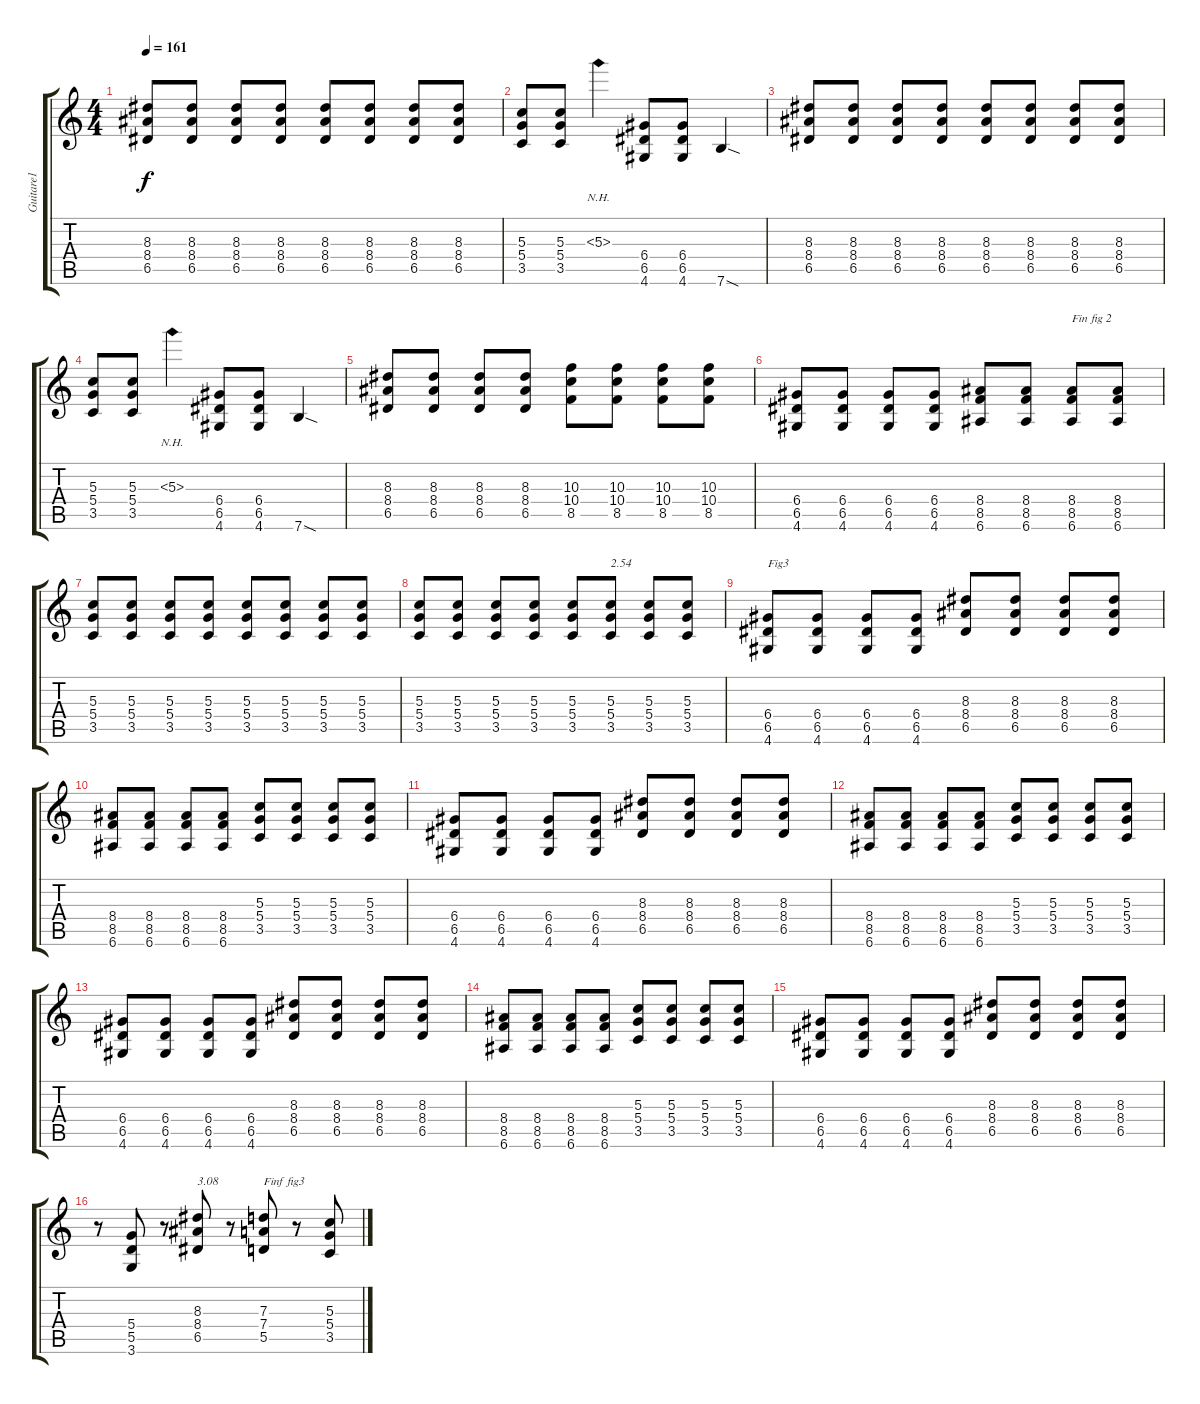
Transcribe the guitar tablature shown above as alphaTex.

\track ("Guitare1 " "Guitare1 ") {instrument overdrivenguitar}
\staff {score tabs}
\tuning (E4 B3 G3 D3 A2 E2) {hide}
\ts (4 4)
\tempo 161
\clef g2
\ks c
(8.3 8.4 6.5).8{dy f} (8.3 8.4 6.5).8 (8.3 8.4 6.5).8 (8.3 8.4 6.5).8 (8.3 8.4 6.5).8 (8.3 8.4 6.5).8 (8.3 8.4 6.5).8 (8.3 8.4 6.5).8 |
(5.3 5.4 3.5).8 (5.3 5.4 3.5).8 5.3{nh}.4 (6.4 6.5 4.6).8 (6.4 6.5 4.6).8 7.6{sod}.4 |
(8.3 8.4 6.5).8 (8.3 8.4 6.5).8 (8.3 8.4 6.5).8 (8.3 8.4 6.5).8 (8.3 8.4 6.5).8 (8.3 8.4 6.5).8 (8.3 8.4 6.5).8 (8.3 8.4 6.5).8 |
(5.3 5.4 3.5).8 (5.3 5.4 3.5).8 5.3{nh}.4 (6.4 6.5 4.6).8 (6.4 6.5 4.6).8 7.6{sod}.4 |
(8.3 8.4 6.5).8 (8.3 8.4 6.5).8 (8.3 8.4 6.5).8 (8.3 8.4 6.5).8 (10.3 10.4 8.5).8 (10.3 10.4 8.5).8 (10.3 10.4 8.5).8 (10.3 10.4 8.5).8 |
(6.4 6.5 4.6).8 (6.4 6.5 4.6).8 (6.4 6.5 4.6).8 (6.4 6.5 4.6).8 (8.4 8.5 6.6).8 (8.4 8.5 6.6).8 (8.4 8.5 6.6).8{txt "Fin fig 2"} (8.4 8.5 6.6).8 |
(5.3 5.4 3.5).8 (5.3 5.4 3.5).8 (5.3 5.4 3.5).8 (5.3 5.4 3.5).8 (5.3 5.4 3.5).8 (5.3 5.4 3.5).8 (5.3 5.4 3.5).8 (5.3 5.4 3.5).8 |
(5.3 5.4 3.5).8 (5.3 5.4 3.5).8 (5.3 5.4 3.5).8 (5.3 5.4 3.5).8 (5.3 5.4 3.5).8 (5.3 5.4 3.5).8{txt "2.54"} (5.3 5.4 3.5).8 (5.3 5.4 3.5).8 |
(6.4 6.5 4.6).8{txt "Fig3"} (6.4 6.5 4.6).8 (6.4 6.5 4.6).8 (6.4 6.5 4.6).8 (8.3 8.4 6.5).8 (8.3 8.4 6.5).8 (8.3 8.4 6.5).8 (8.3 8.4 6.5).8 |
(8.4 8.5 6.6).8 (8.4 8.5 6.6).8 (8.4 8.5 6.6).8 (8.4 8.5 6.6).8 (5.3 5.4 3.5).8 (5.3 5.4 3.5).8 (5.3 5.4 3.5).8 (5.3 5.4 3.5).8 |
(6.4 6.5 4.6).8 (6.4 6.5 4.6).8 (6.4 6.5 4.6).8 (6.4 6.5 4.6).8 (8.3 8.4 6.5).8 (8.3 8.4 6.5).8 (8.3 8.4 6.5).8 (8.3 8.4 6.5).8 |
(8.4 8.5 6.6).8 (8.4 8.5 6.6).8 (8.4 8.5 6.6).8 (8.4 8.5 6.6).8 (5.3 5.4 3.5).8 (5.3 5.4 3.5).8 (5.3 5.4 3.5).8 (5.3 5.4 3.5).8 |
(6.4 6.5 4.6).8 (6.4 6.5 4.6).8 (6.4 6.5 4.6).8 (6.4 6.5 4.6).8 (8.3 8.4 6.5).8 (8.3 8.4 6.5).8 (8.3 8.4 6.5).8 (8.3 8.4 6.5).8 |
(8.4 8.5 6.6).8 (8.4 8.5 6.6).8 (8.4 8.5 6.6).8 (8.4 8.5 6.6).8 (5.3 5.4 3.5).8 (5.3 5.4 3.5).8 (5.3 5.4 3.5).8 (5.3 5.4 3.5).8 |
(6.4 6.5 4.6).8 (6.4 6.5 4.6).8 (6.4 6.5 4.6).8 (6.4 6.5 4.6).8 (8.3 8.4 6.5).8 (8.3 8.4 6.5).8 (8.3 8.4 6.5).8 (8.3 8.4 6.5).8 |
r.8 (5.4 5.5 3.6).8 r.8 (8.3 8.4 6.5).8{txt "3.08"} r.8 (7.3 7.4 5.5).8{txt "Finf fig3"} r.8 (5.3 5.4 3.5).8
